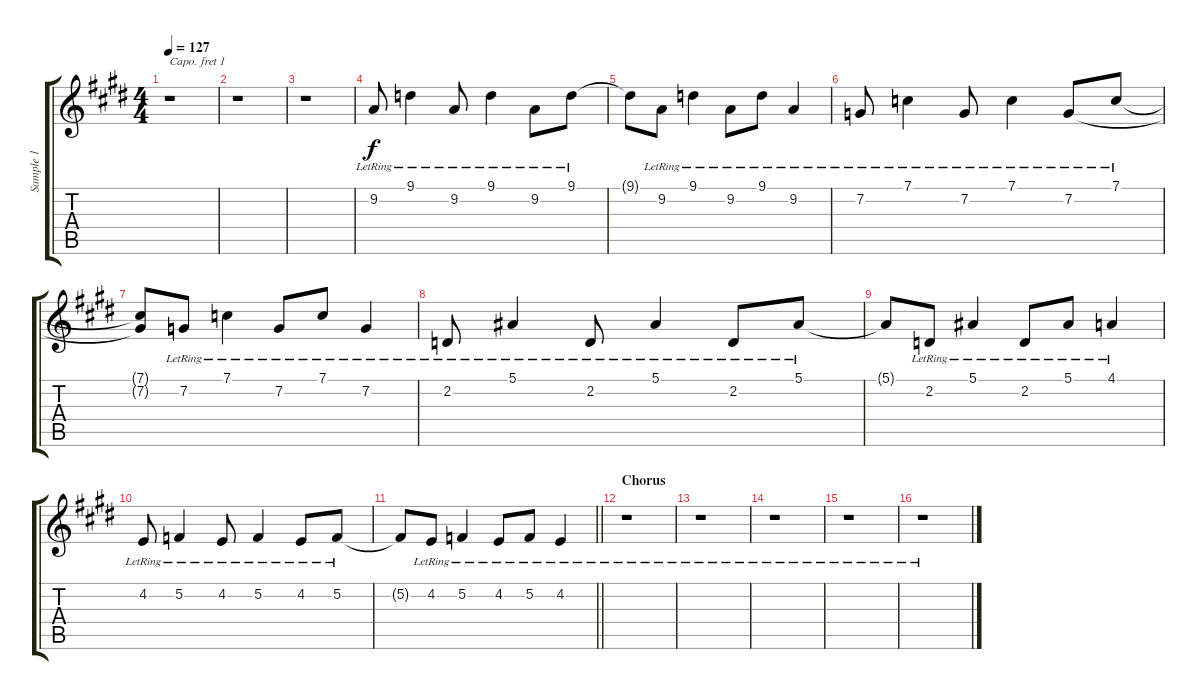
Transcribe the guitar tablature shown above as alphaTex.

\track ("Sample 1" "Sample 1") {instrument fx7echoes}
\staff {score tabs}
\capo 1
\tuning (E4 B3 G3 D3 A2 E2) {hide}
\ts (4 4)
\tempo 127
\clef g2
\ks e
r.1{dy f} |
r.1 |
r.1 |
9.2{lr}.8 9.1{lr}.4 9.2{lr}.8 9.1{lr}.4 9.2{lr}.8 9.1{lr}.8 |
9.1{t}.8 9.2{lr}.8 9.1{lr}.4 9.2{lr}.8 9.1{lr}.8 9.2{lr}.4 |
7.2{lr}.8 7.1{lr}.4 7.2{lr}.8 7.1{lr}.4 7.2{lr}.8 7.1{lr}.8 |
(7.1{t} 7.2{t}).8 7.2{lr}.8 7.1{lr}.4 7.2{lr}.8 7.1{lr}.8 7.2{lr}.4 |
2.2{lr}.8 5.1{lr}.4 2.2{lr}.8 5.1{lr}.4 2.2{lr}.8 5.1{lr}.8 |
5.1{t}.8 2.2{lr}.8 5.1{lr}.4 2.2{lr}.8 5.1{lr}.8 4.1{lr}.4 |
4.2{lr}.8 5.2{lr}.4 4.2{lr}.8 5.2{lr}.4 4.2{lr}.8 5.2{lr}.8 |
\barLineRight lightlight
5.2{t}.8 4.2{lr}.8 5.2{lr}.4 4.2{lr}.8 5.2{lr}.8 4.2{lr}.4 |
\section ("" "Chorus")
r.1 |
r.1 |
r.1 |
r.1 |
r.1
